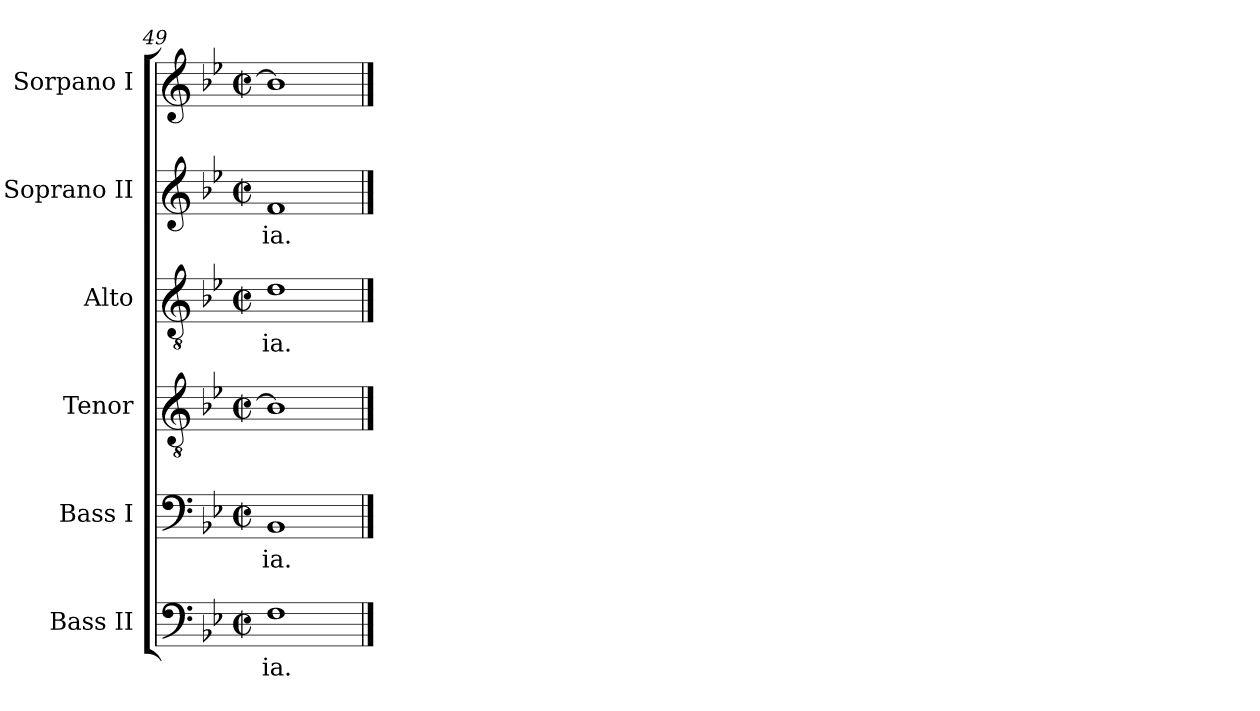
**kern	**text	**kern	**text	**kern	**kern	**text	**kern	**text	**kern
*part6	*part6	*part5	*part5	*part4	*part3	*part3	*part2	*part2	*part1
*staff6	*staff6	*staff5	*staff5	*staff4	*staff3	*staff3	*staff2	*staff2	*staff1
*I"Bass II	*	*I"Bass I	*	*I"Tenor	*I"Alto	*	*I"Soprano II	*	*I"Sorpano I
*clefF4	*	*clefF4	*	*clefGv2	*clefGv2	*	*clefG2	*	*clefG2
*	*	*	*	*ITrd7c12	*	*	*	*	*
*k[b-e-]	*	*k[b-e-]	*	*k[b-e-]	*k[b-e-]	*	*k[b-e-]	*	*k[b-e-]
*B-:	*	*B-:	*	*B-:	*B-:	*	*B-:	*	*B-:
*M2/2	*	*M2/2	*	*M2/2	*M2/2	*	*M2/2	*	*M2/2
*met(c|)	*	*met(c|)	*	*met(c|)	*met(c|)	*	*met(c|)	*	*met(c|)
=49	=49	=49	=49	=49	=49	=49	=49	=49	=49
!	!LO:LY:b:color=#000000	!	!	!	!	!	!	!	!
!	!	!	!LO:LY:b:color=#000000	!	!	!	!	!	!
!	!	!	!	!	!	!LO:LY:b:color=#000000	!	!	!
!	!	!	!	!	!	!	!	!LO:LY:b:color=#000000	!
1Fi	-ia.	1BB-i	-ia.	1BB-i]	1di	-ia.	1fi	-ia.	1b-i]
==	==	==	==	==	==	==	==	==	==
*-	*-	*-	*-	*-	*-	*-	*-	*-	*-
